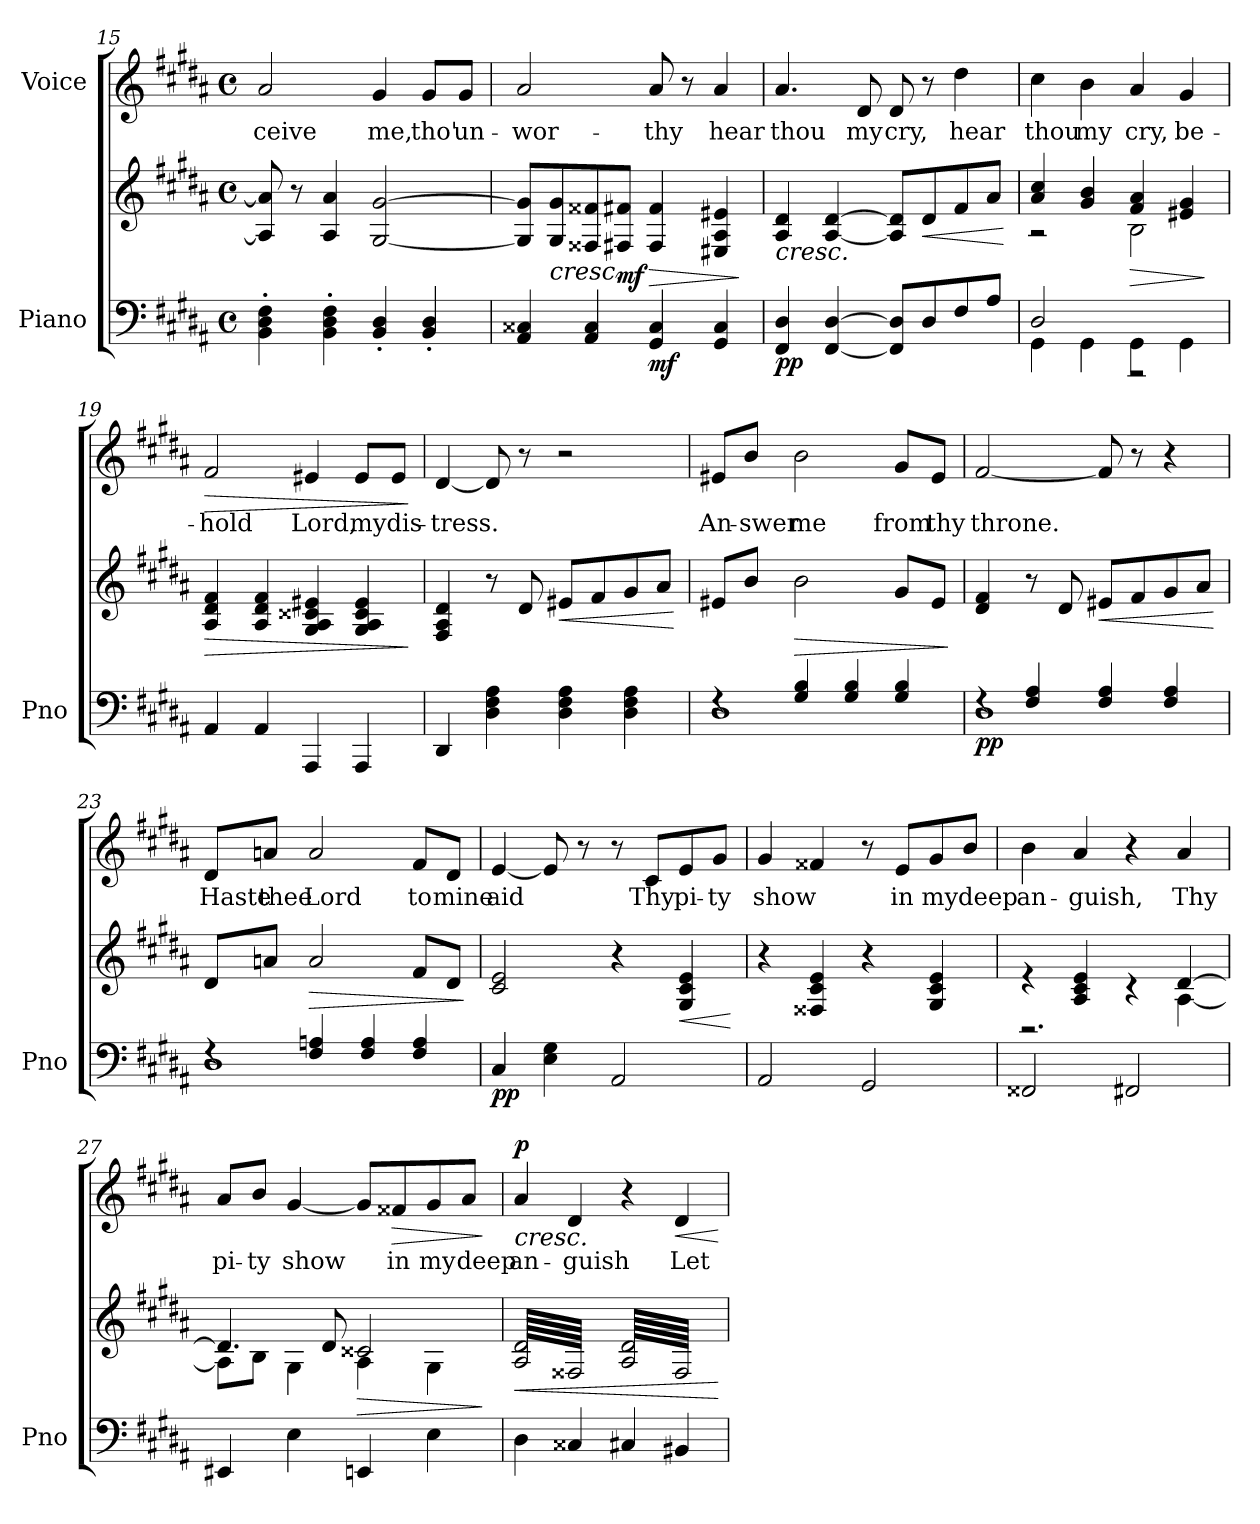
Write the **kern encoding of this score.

**kern	**kern	**dynam	**kern	**text	**dynam
*part2	*part2	*part2	*part1	*part1	*part1
*staff3	*staff2	*staff2/3	*staff1	*staff1	*staff1
*I"Piano	*	*	*I"Voice	*	*
*I'Pno	*	*	*	*	*
*clefF4	*clefG2	*	*clefG2	*	*
*k[f#c#g#d#a#]	*k[f#c#g#d#a#]	*	*k[f#c#g#d#a#]	*	*
*M4/4	*M4/4	*	*M4/4	*	*
*met(c)	*met(c)	*	*met(c)	*	*
=15	=15	=15	=15	=15	=15
!	!	!	!	!LO:LY:b	!
4BB\' 4D#\' 4F#\'	8A#/] 8a#/]	.	2a#/	-ceive	.
.	8r	.	.	.	.
4BB\' 4D#\' 4F#\'	4A#/ 4a#/	.	.	.	.
!	!	!	!	!LO:LY:b	!
4BB/' 4D#/'	[2G#/ [2g#/	.	4g#/	me,	.
!	!	!	!	!LO:LY:b	!
4BB/' 4D#/'	.	.	8g#/L	tho'	.
!	!	!	!	!LO:LY:b	!
.	.	.	8g#/J	un-	.
=16	=16	=16	=16	=16	=16
!	!	!	!	!LO:LY:b	!
4AA#/ 4C##X/	8G#/] 8g#/]L	.	2a#/	-wor-	.
!	!	!LO:HP:b	!	!	!
.	8G#/ 8g#/	<	.	.	.
4AA#/ 4C##/	8F##X/ 8f##X/	.	.	.	.
!	!	!LO:DY:b	!	!	!
.	8F#X/ 8f#X/J	mf	.	.	.
!	!	!LO:HP:n=1:b	!	!LO:LY:b	!
!	!	!LO:DY:n=1:b=2	!	!	!
4GG#/ 4C##/	4F#/ 4f#/	[ > mf	8a#/	-thy	.
.	.	.	8r	.	.
!	!	!	!	!LO:LY:b	!
4GG#/ 4C##/	4E#X/ 4A#/ 4e#X/	.	4a#/	hear	.
.	.	]	.	.	.
=17	=17	=17	=17	=17	=17
!	!	!LO:HP:b	!	!LO:LY:b	!
!	!	!LO:DY:n=1:b=2	!	!	!
!	!	!LO:DY:n=2:b	!	!	!
4FF#/ 4D#/	4A#/ 4d#/	< p p	4.a#/	thou	.
[4FF#/ [4D#/	[4A#/ [4d#/	.	.	.	.
!	!	!	!	!LO:LY:b	!
.	.	.	8d#/	my	.
!	!	!	!	!LO:LY:b	!
8FF#/] 8D#/]L	8A#/] 8d#/]L	.	8d#/	cry,	.
!	!	!LO:HP:b	!	!	!
8D#/	8d#/	<	8r	.	.
!	!	!	!	!LO:LY:b	!
8F#/	8f#/	.	4dd#\	hear	.
8A#/J	8a#/J	.	.	.	.
.	.	[ [	.	.	.
!!LO:LB:g=z
=18	=18	=18	=18	=18	=18
*^	*^	*	*	*	*
!	!	!	!	!LO:DY:b=2	!	!LO:LY:b	!
!	!	!	!	!LO:DY:n=1:b	!	!	!
4GG#\	2D#/	4a#/ 4cc#/	2r	mf mf	4cc#\	thou	.
!	!	!	!	!	!	!LO:LY:b	!
4GG#\	.	4g#/ 4b/	.	.	4b\	my	.
!	!	!	!	!LO:HP:b	!	!LO:LY:b	!
4GG#\	2r	4f#/ 4a#/	2B\	>	4a#/	cry,	.
!	!	!	!	!	!	!LO:LY:b	!
4GG#\	.	4e#X/ 4g#/	.	.	4g#/	be-	.
*v	*v	*	*	*	*	*	*
*	*v	*v	*	*	*	*
.	.	]	.	.	.
=19	=19	=19	=19	=19	=19
!	!	!LO:HP:b	!	!LO:LY:b	!LO:HP:b
!	!	!LO:DY:n=1:b=2	!	!	!
!	!	!LO:DY:n=2:b	!	!	!
4AA#/	4A#/ 4d#/ 4f#/	> mp mp	2f#/	-hold	>
4AA#/	4A#/ 4d#/ 4f#/	.	.	.	.
!	!	!	!	!LO:LY:b	!
4AAA#/	4G#/ 4A#/ 4c##X/ 4e#X/	.	4e#X/	Lord,	.
!	!	!	!	!LO:LY:b	!
4AAA#/	4G#/ 4A#/ 4c##/ 4e#/	.	8e#/L	my	.
!	!	!	!	!LO:LY:b	!
.	.	.	8e#/J	dis-	.
.	.	]	.	.	]
=20	=20	=20	=20	=20	=20
!	!	!	!	!LO:LY:b	!
4DD#/	4F#/ 4A#/ 4d#/	.	[4d#/	-tress.	.
4D#\ 4F#\ 4A#\	8r	.	8d#/]	.	.
.	8d#/	.	8r	.	.
!	!	!LO:HP:b	!	!	!
4D#\ 4F#\ 4A#\	8e#X/L	<	2r	.	.
.	8f#/	.	.	.	.
4D#\ 4F#\ 4A#\	8g#/	.	.	.	.
.	8a#/J	.	.	.	.
.	.	[	.	.	.
=21	=21	=21	=21	=21	=21
*^	*	*	*	*	*
!	!	!	!LO:DY:b=2	!	!LO:LY:b	!
!	!	!	!LO:DY:n=1:b	!	!	!
4rF	1D#	8e#X/L	mf mf	8e#X/L	An-	.
!	!	!	!	!	!LO:LY:b	!
.	.	8b/J	.	8b/J	-swer	.
!	!	!	!LO:HP:b	!	!LO:LY:b	!
4G#/ 4B/	.	2b\	>	2b\	me	.
4G#/ 4B/	.	.	.	.	.	.
!	!	!	!	!	!LO:LY:b	!
4G#/ 4B/	.	8g#/L	.	8g#/L	from	.
!	!	!	!	!	!LO:LY:b	!
.	.	8e#/J	.	8e#/J	thy	.
*v	*v	*	*	*	*	*
.	.	]	.	.	.
=22	=22	=22	=22	=22	=22
*^	*	*	*	*	*
!	!	!	!LO:DY:b=2	!	!LO:LY:b	!
!	!	!	!LO:DY:n=1:b	!	!	!
4rF	1D#	4d#/ 4f#/	p p	[2f#/	throne.	.
4F#/ 4A#/	.	8r	.	.	.	.
.	.	8d#/	.	.	.	.
!	!	!	!LO:HP:b	!	!	!
4F#/ 4A#/	.	8e#X/L	<	8f#/]	.	.
.	.	8f#/	.	8r	.	.
4F#/ 4A#/	.	8g#/	.	4r	.	.
.	.	8a#/J	.	.	.	.
*v	*v	*	*	*	*	*
.	.	[	.	.	.
!!LO:PB:g=z
=23	=23	=23	=23	=23	=23
*^	*	*	*	*	*
!	!	!	!LO:DY:b=2	!	!LO:LY:b	!
!	!	!	!LO:DY:n=1:b	!	!	!
4rF	1D#	8d#/L	mp mp	8d#/L	Haste	.
!	!	!	!	!	!LO:LY:b	!
.	.	8an/J	.	8an/J	thee	.
!	!	!	!LO:HP:b	!	!LO:LY:b	!
4F#/ 4An/	.	2a/	>	2a/	Lord	.
4F#/ 4A/	.	.	.	.	.	.
!	!	!	!	!	!LO:LY:b	!
4F#/ 4A/	.	8f#/L	.	8f#/L	to	.
!	!	!	!	!	!LO:LY:b	!
.	.	8d#/J	.	8d#/J	mine	.
*v	*v	*	*	*	*	*
.	.	]	.	.	.
=24	=24	=24	=24	=24	=24
!	!	!LO:DY:b=2	!	!LO:LY:b	!
!	!	!LO:DY:n=1:b	!	!	!
4C#/	2c#/ 2e/	p p	[4e/	aid	.
4E\ 4G#\	.	.	8e/]	.	.
.	.	.	8r	.	.
2AA#/	4r	.	8r	.	.
!	!	!	!	!LO:LY:b	!
.	.	.	8c#/L	Thy	.
!	!	!LO:HP:b	!	!LO:LY:b	!
.	4G#/ 4c#/ 4e/	<	8e/	pi-	.
!	!	!	!	!LO:LY:b	!
.	.	.	8g#/J	-ty	.
.	.	[	.	.	.
=25	=25	=25	=25	=25	=25
!	!	!	!	!LO:LY:b	!
2AA#/	4r	.	4g#/	show	.
.	4F##X/ 4c#/ 4e/	.	4f##X/	.	.
2GG#/	4r	.	8r	.	.
!	!	!	!	!LO:LY:b	!
.	.	.	8e/L	in	.
!	!	!	!	!LO:LY:b	!
.	4G#/ 4c#/ 4e/	.	8g#/	my	.
!	!	!	!	!LO:LY:b	!
.	.	.	8b/J	deep	.
=26	=26	=26	=26	=26	=26
*	*^	*	*	*	*
!	!	!	!	!	!LO:LY:b	!
2FF##X/	4re	2.r	.	4b\	an-	.
!	!	!	!	!	!LO:LY:b	!
.	4A#/ 4c#/ 4e/	.	.	4a#/	-guish,	.
2FF#X/	4rc	.	.	4r	.	.
!	!	!	!	!	!LO:LY:b	!
.	[4d#/	[4A#\	.	4a#/	Thy	.
!!LO:LB:g=z
=27	=27	=27	=27	=27	=27	=27
!	!	!	!	!	!LO:LY:b	!
4EE#X/	4.d#/]	8A#\L]	.	8a#/L	pi-	.
!	!	!	!	!	!LO:LY:b	!
.	.	8B\J	.	8b/J	-ty	.
!	!	!	!	!	!LO:LY:b	!
4E\	.	4G#\	.	[4g#/	show	.
.	8d#/	.	.	.	.	.
!	!	!	!LO:HP:b	!	!	!
4EEn/	2c##X/	4A#\	>	8g#/L]	.	.
!	!	!	!	!	!LO:LY:b	!LO:HP:b
.	.	.	.	8f##X/	in	>
!	!	!	!	!	!LO:LY:b	!
4E\	.	4G#\	.	8g#/	my	.
!	!	!	!	!	!LO:LY:b	!
.	.	.	.	8a#/J	deep	.
*	*v	*v	*	*	*	*
.	.	]	.	.	]
=28	=28	=28	=28	=28	=28
!	!	!LO:HP:b	!	!LO:LY:b	!LO:HP:b
!	!	!	!	!	!LO:DY:n=1:a
*	*tremolo	*	*	*	*
4D#\	64A#/ 64d#/LLLL	<	4a#/	an-	< p
.	64F##X/	.	.	.	.
.	64A#/ 64d#/	.	.	.	.
.	64F##X/	.	.	.	.
.	64A#/ 64d#/	.	.	.	.
.	64F##X/	.	.	.	.
.	64A#/ 64d#/	.	.	.	.
.	64F##X/	.	.	.	.
.	64A#/ 64d#/	.	.	.	.
.	64F##X/	.	.	.	.
.	64A#/ 64d#/	.	.	.	.
.	64F##X/	.	.	.	.
.	64A#/ 64d#/	.	.	.	.
.	64F##X/	.	.	.	.
.	64A#/ 64d#/	.	.	.	.
.	64F##X/	.	.	.	.
!	!	!	!	!LO:LY:b	!
4C##X/	64A#/ 64d#/	.	4d#/	-guish	.
.	64F##X/	.	.	.	.
.	64A#/ 64d#/	.	.	.	.
.	64F##X/	.	.	.	.
.	64A#/ 64d#/	.	.	.	.
.	64F##X/	.	.	.	.
.	64A#/ 64d#/	.	.	.	.
.	64F##X/	.	.	.	.
.	64A#/ 64d#/	.	.	.	.
.	64F##X/	.	.	.	.
.	64A#/ 64d#/	.	.	.	.
.	64F##X/	.	.	.	.
.	64A#/ 64d#/	.	.	.	.
.	64F##X/	.	.	.	.
.	64A#/ 64d#/	.	.	.	.
.	64F##X/JJJJ	.	.	.	.
4C#X/	64A#/ 64d#/LLLL	.	4r	.	.
.	64F##/	.	.	.	.
.	64A#/ 64d#/	.	.	.	.
.	64F##/	.	.	.	.
.	64A#/ 64d#/	.	.	.	.
.	64F##/	.	.	.	.
.	64A#/ 64d#/	.	.	.	.
.	64F##/	.	.	.	.
.	64A#/ 64d#/	.	.	.	.
.	64F##/	.	.	.	.
.	64A#/ 64d#/	.	.	.	.
.	64F##/	.	.	.	.
.	64A#/ 64d#/	.	.	.	.
.	64F##/	.	.	.	.
.	64A#/ 64d#/	.	.	.	.
.	64F##/	.	.	.	.
!	!	!	!	!LO:LY:b	!LO:HP:b
4BB#X/	64A#/ 64d#/	.	4d#/	Let	<
.	64F##/	.	.	.	.
.	64A#/ 64d#/	.	.	.	.
.	64F##/	.	.	.	.
.	64A#/ 64d#/	.	.	.	.
.	64F##/	.	.	.	.
.	64A#/ 64d#/	.	.	.	.
.	64F##/	.	.	.	.
.	64A#/ 64d#/	.	.	.	.
.	64F##/	.	.	.	.
.	64A#/ 64d#/	.	.	.	.
.	64F##/	.	.	.	.
.	64A#/ 64d#/	.	.	.	.
.	64F##/	.	.	.	.
.	64A#/ 64d#/	.	.	.	.
.	64F##/JJJJ	.	.	.	.
*	*Xtremolo	*	*	*	*
.	.	[	.	.	[ [
.	.	.	.	.	.
.	.	.	.	.	.
.	.	.	.	.	.
.	.	.	.	.	.
.	.	.	.	.	.
.	.	.	.	.	.
.	.	.	.	.	.
.	.	.	.	.	.
.	.	.	.	.	.
.	.	.	.	.	.
.	.	.	.	.	.
.	.	.	.	.	.
.	.	.	.	.	.
.	.	.	.	.	.
.	.	.	.	.	.
=	=	=	=	=	=
*-	*-	*-	*-	*-	*-
